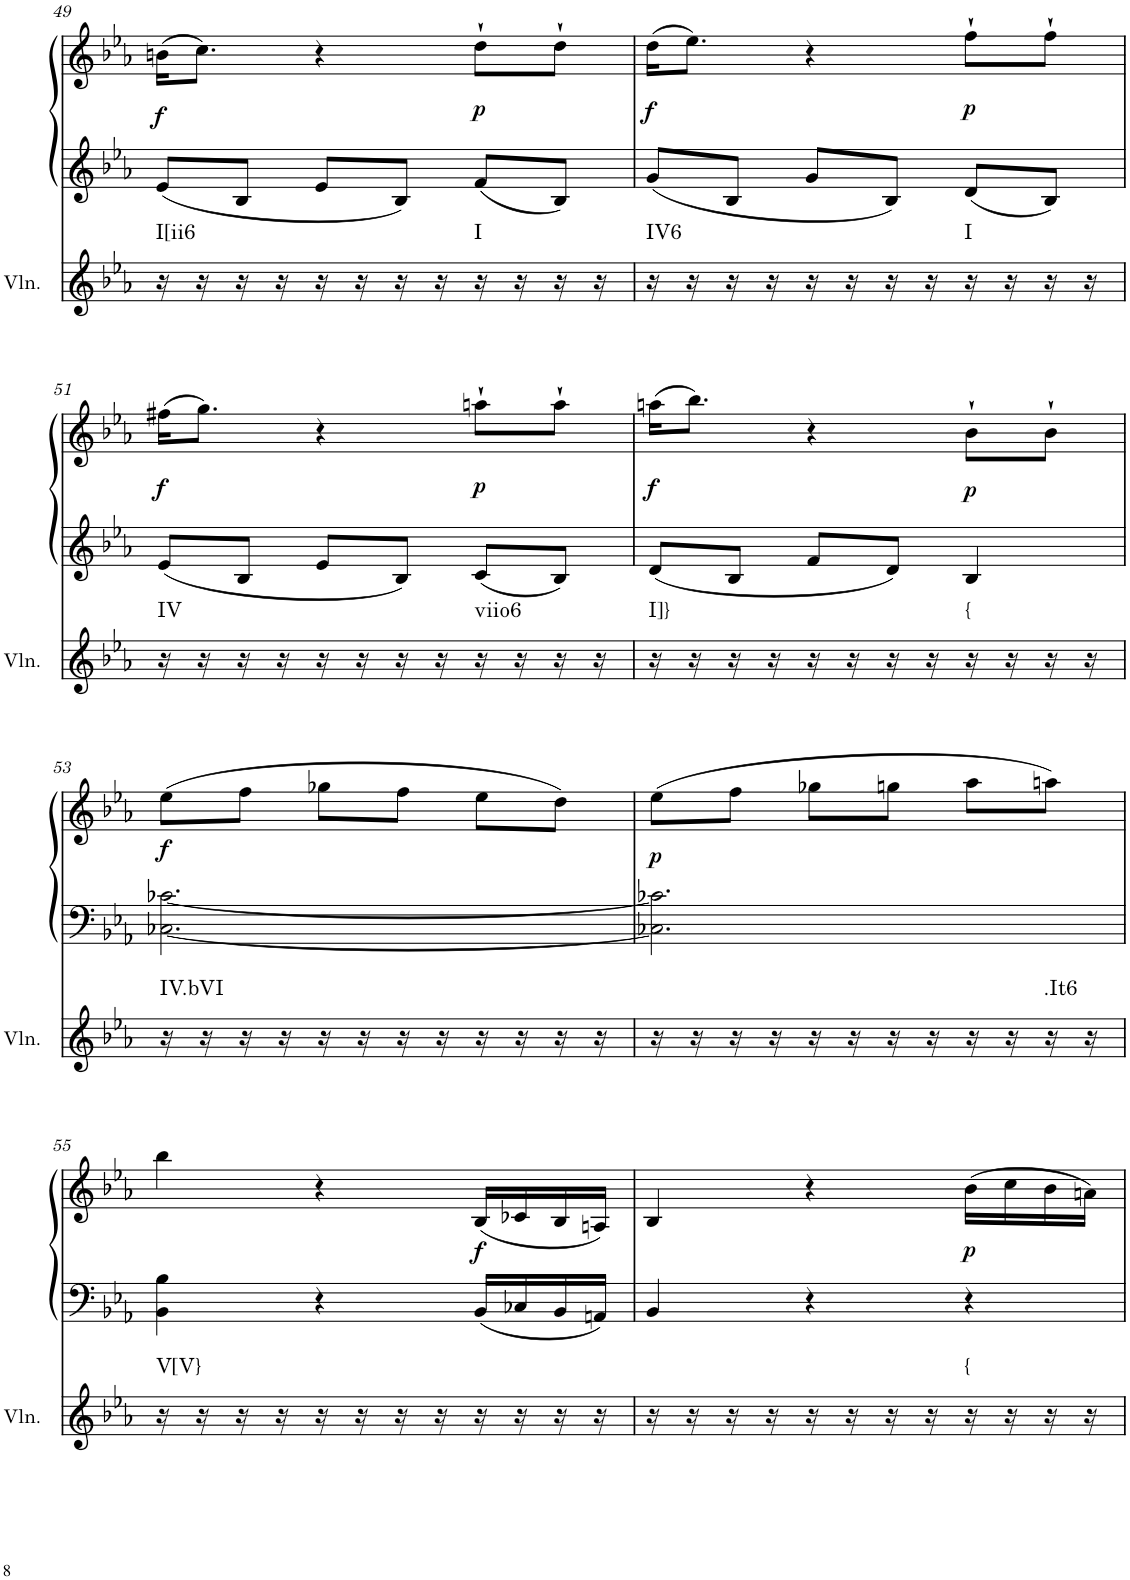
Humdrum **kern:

**kern	**harte	**kern	**kern	**dynam
*part2	*part2	*part1	*part1	*part1
*staff3	*	*staff2	*staff1	*staff1/2
*I"Violin	*	*I"Klavier linke Hand	*	*
*I'Vln.	*	*	*	*
!!LO:PB:g=z
*clefG2	*	*clefG2	*clefG2	*
*k[b-e-a-]	*	*k[b-e-a-]	*k[b-e-a-]	*
*M3/4	*	*M3/4	*M3/4	*
=49	=49	=49	=49	=49
!	!LO:H:kt=I[ii6	!	!	!LO:DY:b
16r	N	8e-/L	(16bn\KL	f
16r	.	.	8.cc\J)	.
16r	.	8B-/J	.	.
16r	.	.	.	.
16r	.	8e-/L	4r	.
16r	.	.	.	.
16r	.	8B-/J	.	.
16r	.	.	.	.
!	!LO:H:kt=I	!	!	!LO:DY:b
16r	N	8f/L	8dd`\L	p
16r	.	.	.	.
16r	.	8B-/J	8dd`\J	.
16r	.	.	.	.
=50	=50	=50	=50	=50
!	!LO:H:kt=IV6	!	!	!LO:DY:b
16r	N	8g/L	(16dd\KL	f
16r	.	.	8.ee-\J)	.
16r	.	8B-/J	.	.
16r	.	.	.	.
16r	.	8g/L	4r	.
16r	.	.	.	.
16r	.	8B-/J	.	.
16r	.	.	.	.
!	!LO:H:kt=I	!	!	!LO:DY:b
16r	N	8d/L	8ff`\L	p
16r	.	.	.	.
16r	.	8B-/J	8ff`\J	.
16r	.	.	.	.
!!LO:LB:g=z
=51	=51	=51	=51	=51
!	!LO:H:kt=IV	!	!	!LO:DY:b
16r	N	8e-/L	(16ff#X\KL	f
16r	.	.	8.gg\J)	.
16r	.	8B-/J	.	.
16r	.	.	.	.
16r	.	8e-/L	4r	.
16r	.	.	.	.
16r	.	8B-/J	.	.
16r	.	.	.	.
!	!LO:H:kt=viio6	!	!	!LO:DY:b
16r	N	8c/L	8aan`\L	p
16r	.	.	.	.
16r	.	8B-/J	8aa`\J	.
16r	.	.	.	.
=52	=52	=52	=52	=52
!	!LO:H:kt=I]}	!	!	!LO:DY:b
16r	N	8d/L	(16aan\KL	f
16r	.	.	8.bb-\J)	.
16r	.	8B-/J	.	.
16r	.	.	.	.
16r	.	8f/L	4r	.
16r	.	.	.	.
16r	.	8d/J	.	.
16r	.	.	.	.
!	!LO:H:kt={	!	!	!LO:DY:b
16r	N	4B-/	8b-`\L	p
16r	.	.	.	.
16r	.	.	8b-`\J	.
16r	.	.	.	.
!!LO:LB:g=z
=53	=53	=53	=53	=53
*	*	*^	*	*
!	!LO:H:kt=IV.bVI	!	!	!	!LO:DY:b
16r	N	[2.c-X\	[2.C-X\	(8ee-\L	f
16r	.	.	.	.	.
16r	.	.	.	8ff\J	.
16r	.	.	.	.	.
16r	.	.	.	8gg-X\L	.
16r	.	.	.	.	.
16r	.	.	.	8ff\J	.
16r	.	.	.	.	.
16r	.	.	.	8ee-\L	.
16r	.	.	.	.	.
16r	.	.	.	8dd\J)	.
16r	.	.	.	.	.
=54	=54	=54	=54	=54	=54
!	!	!	!	!	!LO:DY:b
16r	.	2.c-X\]	2.C-X\]	(8ee-\L	p
16r	.	.	.	.	.
16r	.	.	.	8ff\J	.
16r	.	.	.	.	.
16r	.	.	.	8gg-X\L	.
16r	.	.	.	.	.
16r	.	.	.	8ggn\J	.
16r	.	.	.	.	.
16r	.	.	.	8aa-\L	.
16r	.	.	.	.	.
!	!LO:H:kt=.It6	!	!	!	!
16r	N	.	.	8aan\J)	.
16r	.	.	.	.	.
*	*	*v	*v	*	*
!!LO:LB:g=z
=55	=55	=55	=55	=55
!	!LO:H:kt=V[V}	!	!	!
16r	N	4BB-\ 4B-\	4bb-\	.
16r	.	.	.	.
16r	.	.	.	.
16r	.	.	.	.
16r	.	4r	4r	.
16r	.	.	.	.
16r	.	.	.	.
16r	.	.	.	.
!	!	!	!	!LO:DY:b
16r	.	16BB-/LL	(16B-/LL	f
16r	.	16C-X/	16c-X/	.
16r	.	16BB-/	16B-/	.
16r	.	16AAn/JJ	16An/JJ)	.
=56	=56	=56	=56	=56
16r	.	4BB-/	4B-/	.
16r	.	.	.	.
16r	.	.	.	.
16r	.	.	.	.
16r	.	4r	4r	.
16r	.	.	.	.
16r	.	.	.	.
16r	.	.	.	.
!	!LO:H:kt={	!	!	!LO:DY:b
16r	N	4r	(16b-\LL	p
16r	.	.	16cc\	.
16r	.	.	16b-\	.
16r	.	.	16an\JJ)	.
=	=	=	=	=
*-	*-	*-	*-	*-
